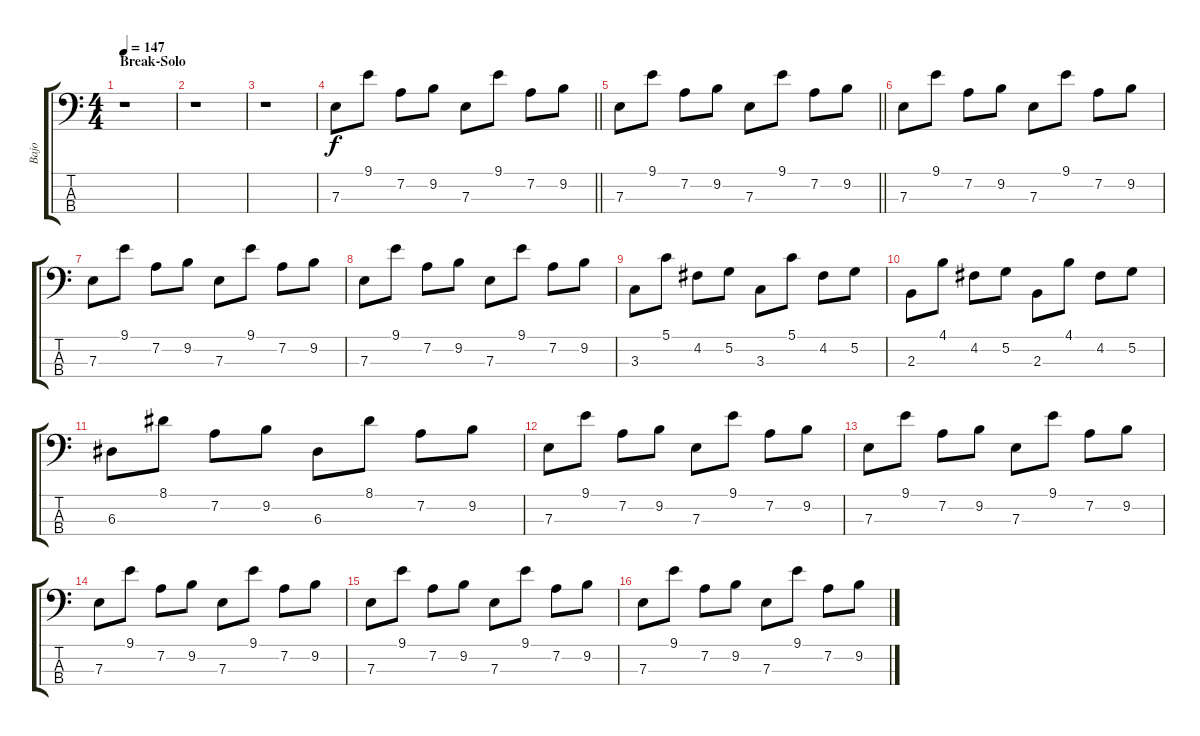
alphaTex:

\track ("Bajo" "Bajo") {instrument electricbassfinger}
\staff {score tabs}
\tuning (G2 D2 A1 E1) {hide}
\ts (4 4)
\section ("" "Break-Solo")
\tempo 147
\clef f4
\ks c
r.1{dy f} |
r.1 |
r.1 |
\barLineRight lightlight
7.3.8{instrument synthbass2} 9.1.8 7.2.8 9.2.8 7.3.8 9.1.8 7.2.8 9.2.8 |
\section ("" "")
\barLineRight lightlight
7.3.8 9.1.8 7.2.8 9.2.8 7.3.8 9.1.8 7.2.8 9.2.8 |
\section ("" "")
7.3.8 9.1.8 7.2.8 9.2.8 7.3.8 9.1.8 7.2.8 9.2.8 |
7.3.8 9.1.8 7.2.8 9.2.8 7.3.8 9.1.8 7.2.8 9.2.8 |
7.3.8 9.1.8 7.2.8 9.2.8 7.3.8 9.1.8 7.2.8 9.2.8 |
3.3.8 5.1.8 4.2.8 5.2.8 3.3.8 5.1.8 4.2.8 5.2.8 |
2.3.8 4.1.8 4.2.8 5.2.8 2.3.8 4.1.8 4.2.8 5.2.8 |
6.3.8 8.1.8 7.2.8 9.2.8 6.3.8 8.1.8 7.2.8 9.2.8 |
7.3.8{instrument synthbass2} 9.1.8 7.2.8 9.2.8 7.3.8 9.1.8 7.2.8 9.2.8 |
7.3.8 9.1.8 7.2.8 9.2.8 7.3.8 9.1.8 7.2.8 9.2.8 |
7.3.8 9.1.8 7.2.8 9.2.8 7.3.8 9.1.8 7.2.8 9.2.8 |
7.3.8 9.1.8 7.2.8 9.2.8 7.3.8 9.1.8 7.2.8 9.2.8 |
7.3.8 9.1.8 7.2.8 9.2.8 7.3.8 9.1.8 7.2.8 9.2.8
